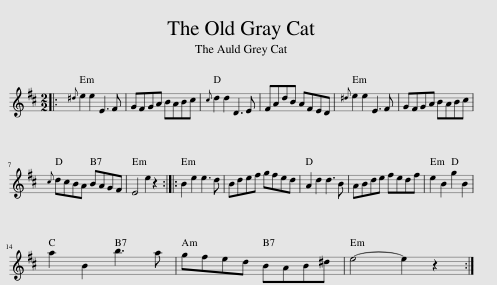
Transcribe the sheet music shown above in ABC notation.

X:1
L:1/8
M:2/2
I:linebreak $
K:D
V:1 treble
V:1
|:{^d} e2 e2 E3 F | GFGA BABc |{c} d2 d2 D3 E | FAdB AFED |{^d} e2 e2 E3 F | %5
 GFGA BABc |${c} dcBA BAGF | E4 e2 z2 :: B2 e2 e3 d | Bdef gfed | %10
 A2 d2 d3 B | ABde fedf | e2 B2 g2 B2 |$ a2 B2 b3 a | gfed BAB^d | %15
 e4- e2 z2 :| %16
